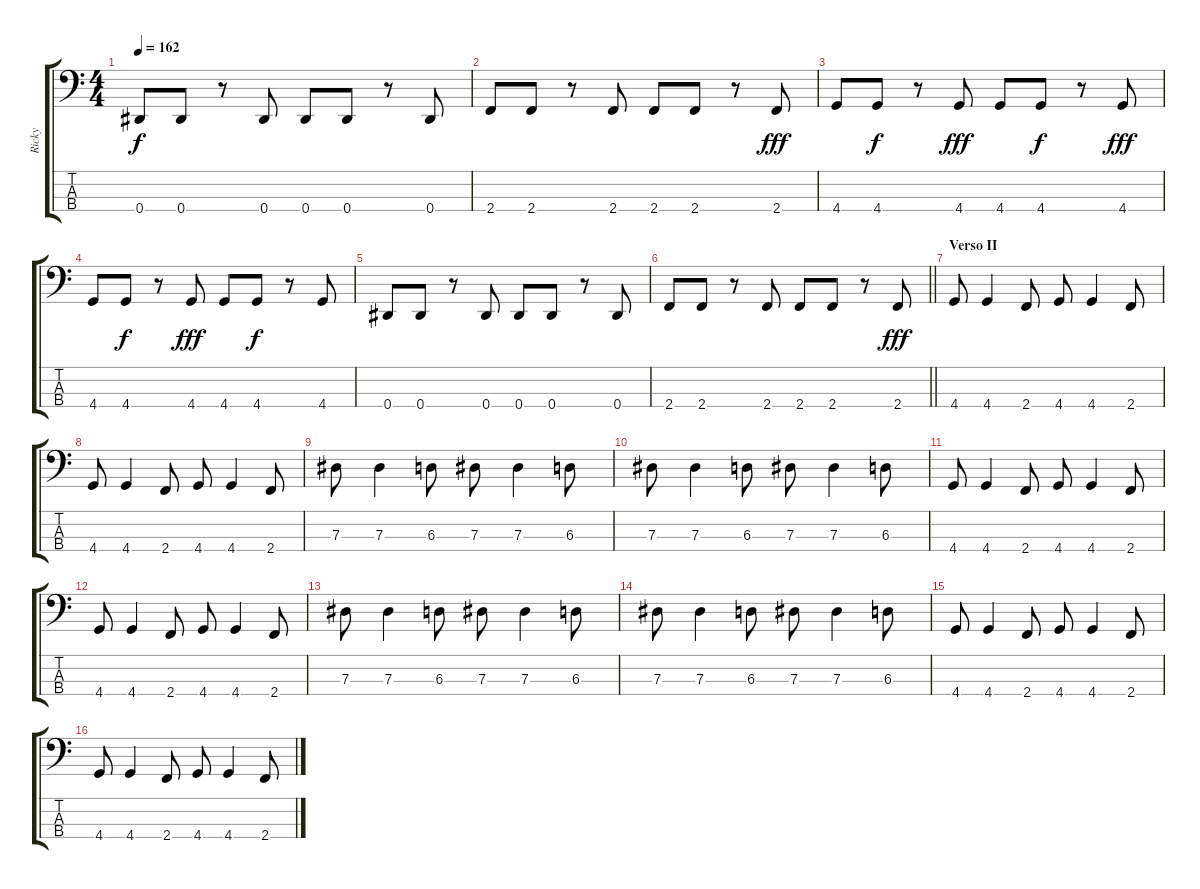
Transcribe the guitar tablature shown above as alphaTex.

\track ("Ricky" "Ricky") {instrument acousticbass}
\staff {score tabs}
\tuning (Gb2 Db2 Ab1 Eb1) {hide}
\ts (4 4)
\tempo 162
\clef f4
\ks c
0.4.8{dy f} 0.4.8 r.8 0.4.8 0.4.8 0.4.8 r.8 0.4.8 |
2.4.8 2.4.8 r.8 2.4.8 2.4.8 2.4.8 r.8 2.4.8{dy fff} |
4.4.8 4.4.8{dy f} r.8 4.4.8{dy fff} 4.4.8 4.4.8{dy f} r.8 4.4.8{dy fff} |
4.4.8 4.4.8{dy f} r.8 4.4.8{dy fff} 4.4.8 4.4.8{dy f} r.8 4.4.8 |
0.4.8 0.4.8 r.8 0.4.8 0.4.8 0.4.8 r.8 0.4.8 |
\barLineRight lightlight
2.4.8 2.4.8 r.8 2.4.8 2.4.8 2.4.8 r.8 2.4.8{dy fff} |
\section ("" "Verso II")
4.4.8 4.4.4 2.4.8 4.4.8 4.4.4 2.4.8 |
4.4.8 4.4.4 2.4.8 4.4.8 4.4.4 2.4.8 |
7.3.8 7.3.4 6.3.8 7.3.8 7.3.4 6.3.8 |
7.3.8 7.3.4 6.3.8 7.3.8 7.3.4 6.3.8 |
4.4.8 4.4.4 2.4.8 4.4.8 4.4.4 2.4.8 |
4.4.8 4.4.4 2.4.8 4.4.8 4.4.4 2.4.8 |
7.3.8 7.3.4 6.3.8 7.3.8 7.3.4 6.3.8 |
7.3.8 7.3.4 6.3.8 7.3.8 7.3.4 6.3.8 |
4.4.8 4.4.4 2.4.8 4.4.8 4.4.4 2.4.8 |
4.4.8 4.4.4 2.4.8 4.4.8 4.4.4 2.4.8
